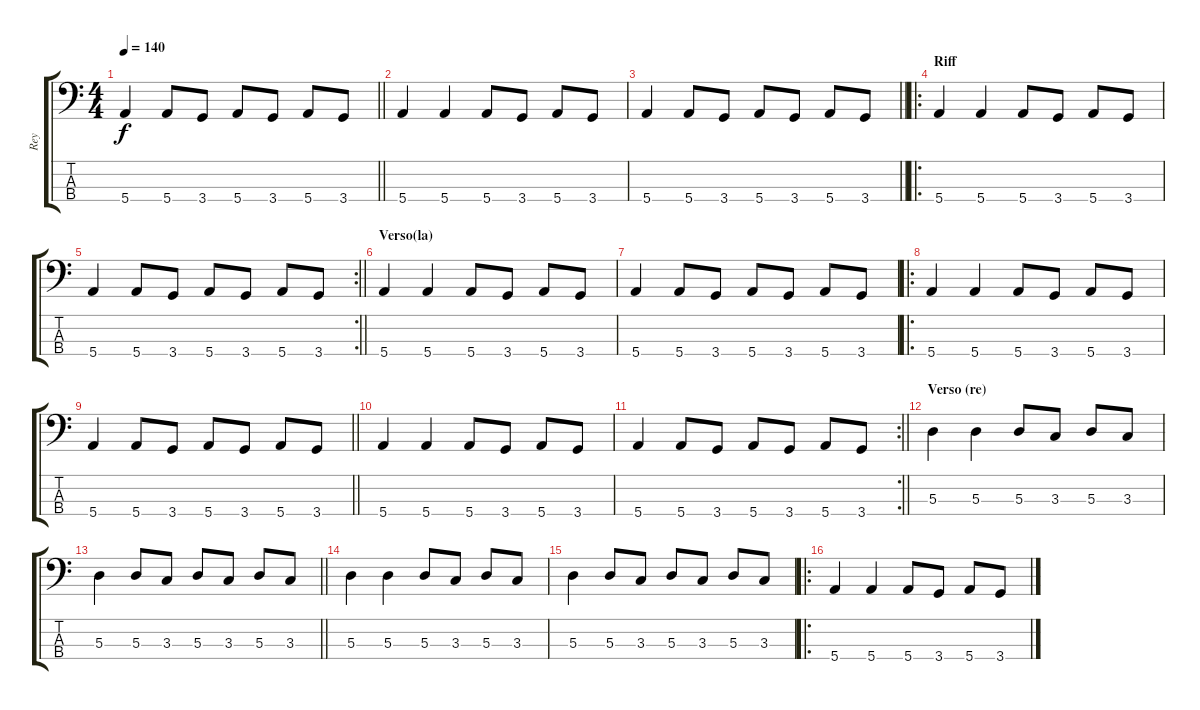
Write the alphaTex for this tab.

\track ("Rey" "Rey") {instrument electricbassfinger}
\staff {score tabs}
\tuning (G2 D2 A1 E1) {hide}
\ts (4 4)
\tempo 140
\clef f4
\barLineRight lightlight
\ks c
5.4.4{dy f} 5.4.8 3.4.8 5.4.8 3.4.8 5.4.8 3.4.8 |
5.4.4 5.4.4 5.4.8 3.4.8 5.4.8 3.4.8 |
\barLineRight lightlight
5.4.4 5.4.8 3.4.8 5.4.8 3.4.8 5.4.8 3.4.8 |
\ro
\section ("" "Riff")
5.4.4 5.4.4 5.4.8 3.4.8 5.4.8 3.4.8 |
\rc 2
\barLineRight lightlight
5.4.4 5.4.8 3.4.8 5.4.8 3.4.8 5.4.8 3.4.8 |
\section ("" "Verso(la)")
5.4.4 5.4.4 5.4.8 3.4.8 5.4.8 3.4.8 |
5.4.4 5.4.8 3.4.8 5.4.8 3.4.8 5.4.8 3.4.8 |
\ro
5.4.4 5.4.4 5.4.8 3.4.8 5.4.8 3.4.8 |
\barLineRight lightlight
5.4.4 5.4.8 3.4.8 5.4.8 3.4.8 5.4.8 3.4.8 |
5.4.4 5.4.4 5.4.8 3.4.8 5.4.8 3.4.8 |
\rc 2
\barLineRight lightlight
5.4.4 5.4.8 3.4.8 5.4.8 3.4.8 5.4.8 3.4.8 |
\section ("" "Verso (re)")
5.3.4 5.3.4 5.3.8 3.3.8 5.3.8 3.3.8 |
\barLineRight lightlight
5.3.4 5.3.8 3.3.8 5.3.8 3.3.8 5.3.8 3.3.8 |
5.3.4 5.3.4 5.3.8 3.3.8 5.3.8 3.3.8 |
5.3.4 5.3.8 3.3.8 5.3.8 3.3.8 5.3.8 3.3.8 |
\ro
5.4.4 5.4.4 5.4.8 3.4.8 5.4.8 3.4.8
